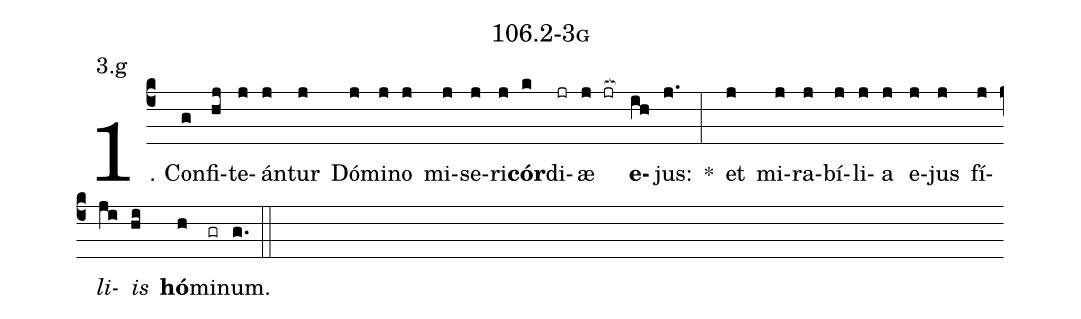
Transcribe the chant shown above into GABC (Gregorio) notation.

name: 106.2-3g;
annotation: 3.g;
%%
(c4)1. Con(g)fi(hj)te(j)án(j)tur(j) Dó(j)mi(j)no(j) mi(j)se(j)ri(j)<b>cór</b>(k)di(jr)æ(j jr[ocb:1{]) <b>e</b>(ih[ocb:0}])jus:(j.) *(:) et(j) mi(j)ra(j)bí(j)li(j)a(j) e(j)jus(j) fí(j)<i>li</i>(ji)<i>is</i>(hi) <b>hó</b>(h)mi(gr)num.(g.) (::)
